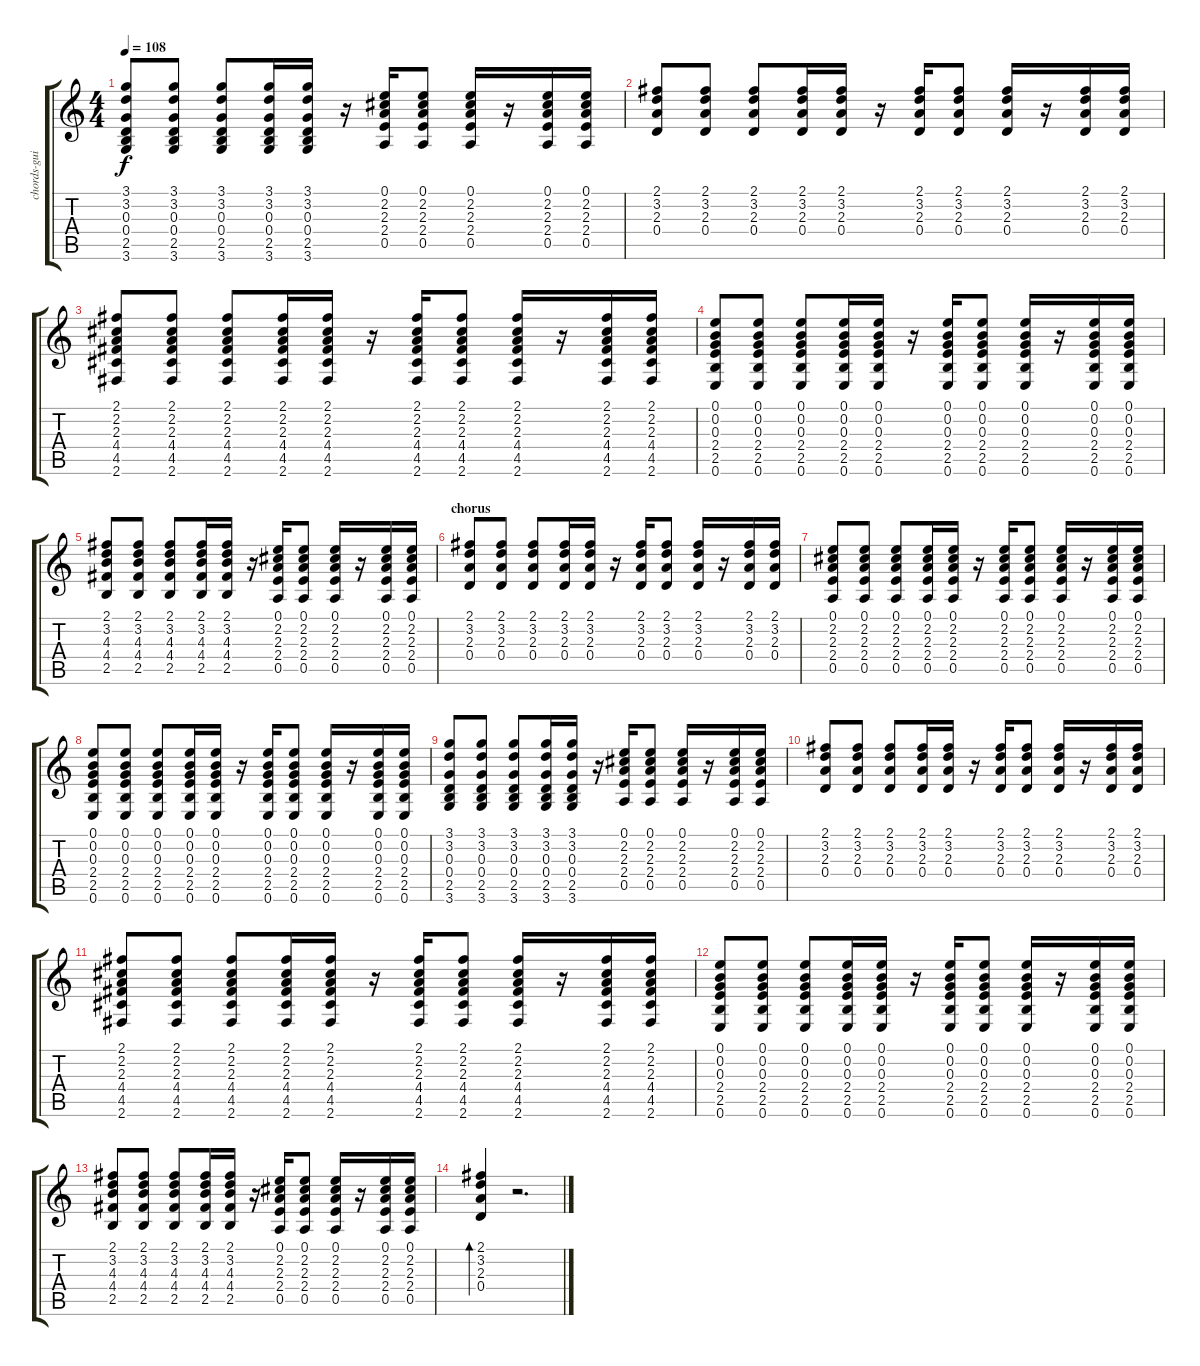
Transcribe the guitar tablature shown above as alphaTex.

\track ("chords-guitar" "chords-gui") {instrument acousticguitarsteel}
\staff {score tabs}
\tuning (E4 B3 G3 D3 A2 E2) {hide}
\ts (4 4)
\tempo 108
\clef g2
\ks c
(3.1 3.2 0.3 0.4 2.5 3.6).8{dy f} (3.1 3.2 0.3 0.4 2.5 3.6).8 (3.1 3.2 0.3 0.4 2.5 3.6).8 (3.1 3.2 0.3 0.4 2.5 3.6).16 (3.1 3.2 0.3 0.4 2.5 3.6).16 r.16 (0.1 2.2 2.3 2.4 0.5).16 (0.1 2.2 2.3 2.4 0.5).8 (0.1 2.2 2.3 2.4 0.5).16 r.16 (0.1 2.2 2.3 2.4 0.5).16 (0.1 2.2 2.3 2.4 0.5).16 |
(2.1 3.2 2.3 0.4).8 (2.1 3.2 2.3 0.4).8 (2.1 3.2 2.3 0.4).8 (2.1 3.2 2.3 0.4).16 (2.1 3.2 2.3 0.4).16 r.16 (2.1 3.2 2.3 0.4).16 (2.1 3.2 2.3 0.4).8 (2.1 3.2 2.3 0.4).16 r.16 (2.1 3.2 2.3 0.4).16 (2.1 3.2 2.3 0.4).16 |
(2.1 2.2 2.3 4.4 4.5 2.6).8 (2.1 2.2 2.3 4.4 4.5 2.6).8 (2.1 2.2 2.3 4.4 4.5 2.6).8 (2.1 2.2 2.3 4.4 4.5 2.6).16 (2.1 2.2 2.3 4.4 4.5 2.6).16 r.16 (2.1 2.2 2.3 4.4 4.5 2.6).16 (2.1 2.2 2.3 4.4 4.5 2.6).8 (2.1 2.2 2.3 4.4 4.5 2.6).16 r.16 (2.1 2.2 2.3 4.4 4.5 2.6).16 (2.1 2.2 2.3 4.4 4.5 2.6).16 |
(0.1 0.2 0.3 2.4 2.5 0.6).8 (0.1 0.2 0.3 2.4 2.5 0.6).8 (0.1 0.2 0.3 2.4 2.5 0.6).8 (0.1 0.2 0.3 2.4 2.5 0.6).16 (0.1 0.2 0.3 2.4 2.5 0.6).16 r.16 (0.1 0.2 0.3 2.4 2.5 0.6).16 (0.1 0.2 0.3 2.4 2.5 0.6).8 (0.1 0.2 0.3 2.4 2.5 0.6).16 r.16 (0.1 0.2 0.3 2.4 2.5 0.6).16 (0.1 0.2 0.3 2.4 2.5 0.6).16 |
(2.1 3.2 4.3 4.4 2.5).8 (2.1 3.2 4.3 4.4 2.5).8 (2.1 3.2 4.3 4.4 2.5).8 (2.1 3.2 4.3 4.4 2.5).16 (2.1 3.2 4.3 4.4 2.5).16 r.16 (0.1 2.2 2.3 2.4 0.5).16 (0.1 2.2 2.3 2.4 0.5).8 (0.1 2.2 2.3 2.4 0.5).16 r.16 (0.1 2.2 2.3 2.4 0.5).16 (0.1 2.2 2.3 2.4 0.5).16 |
\section ("" "chorus")
(2.1 3.2 2.3 0.4).8 (2.1 3.2 2.3 0.4).8 (2.1 3.2 2.3 0.4).8 (2.1 3.2 2.3 0.4).16 (2.1 3.2 2.3 0.4).16 r.16 (2.1 3.2 2.3 0.4).16 (2.1 3.2 2.3 0.4).8 (2.1 3.2 2.3 0.4).16 r.16 (2.1 3.2 2.3 0.4).16 (2.1 3.2 2.3 0.4).16 |
(0.1 2.2 2.3 2.4 0.5).8 (0.1 2.2 2.3 2.4 0.5).8 (0.1 2.2 2.3 2.4 0.5).8 (0.1 2.2 2.3 2.4 0.5).16 (0.1 2.2 2.3 2.4 0.5).16 r.16 (0.1 2.2 2.3 2.4 0.5).16 (0.1 2.2 2.3 2.4 0.5).8 (0.1 2.2 2.3 2.4 0.5).16 r.16 (0.1 2.2 2.3 2.4 0.5).16 (0.1 2.2 2.3 2.4 0.5).16 |
(0.1 0.2 0.3 2.4 2.5 0.6).8 (0.1 0.2 0.3 2.4 2.5 0.6).8 (0.1 0.2 0.3 2.4 2.5 0.6).8 (0.1 0.2 0.3 2.4 2.5 0.6).16 (0.1 0.2 0.3 2.4 2.5 0.6).16 r.16 (0.1 0.2 0.3 2.4 2.5 0.6).16 (0.1 0.2 0.3 2.4 2.5 0.6).8 (0.1 0.2 0.3 2.4 2.5 0.6).16 r.16 (0.1 0.2 0.3 2.4 2.5 0.6).16 (0.1 0.2 0.3 2.4 2.5 0.6).16 |
(3.1 3.2 0.3 0.4 2.5 3.6).8 (3.1 3.2 0.3 0.4 2.5 3.6).8 (3.1 3.2 0.3 0.4 2.5 3.6).8 (3.1 3.2 0.3 0.4 2.5 3.6).16 (3.1 3.2 0.3 0.4 2.5 3.6).16 r.16 (0.1 2.2 2.3 2.4 0.5).16 (0.1 2.2 2.3 2.4 0.5).8 (0.1 2.2 2.3 2.4 0.5).16 r.16 (0.1 2.2 2.3 2.4 0.5).16 (0.1 2.2 2.3 2.4 0.5).16 |
(2.1 3.2 2.3 0.4).8 (2.1 3.2 2.3 0.4).8 (2.1 3.2 2.3 0.4).8 (2.1 3.2 2.3 0.4).16 (2.1 3.2 2.3 0.4).16 r.16 (2.1 3.2 2.3 0.4).16 (2.1 3.2 2.3 0.4).8 (2.1 3.2 2.3 0.4).16 r.16 (2.1 3.2 2.3 0.4).16 (2.1 3.2 2.3 0.4).16 |
(2.1 2.2 2.3 4.4 4.5 2.6).8 (2.1 2.2 2.3 4.4 4.5 2.6).8 (2.1 2.2 2.3 4.4 4.5 2.6).8 (2.1 2.2 2.3 4.4 4.5 2.6).16 (2.1 2.2 2.3 4.4 4.5 2.6).16 r.16 (2.1 2.2 2.3 4.4 4.5 2.6).16 (2.1 2.2 2.3 4.4 4.5 2.6).8 (2.1 2.2 2.3 4.4 4.5 2.6).16 r.16 (2.1 2.2 2.3 4.4 4.5 2.6).16 (2.1 2.2 2.3 4.4 4.5 2.6).16 |
(0.1 0.2 0.3 2.4 2.5 0.6).8 (0.1 0.2 0.3 2.4 2.5 0.6).8 (0.1 0.2 0.3 2.4 2.5 0.6).8 (0.1 0.2 0.3 2.4 2.5 0.6).16 (0.1 0.2 0.3 2.4 2.5 0.6).16 r.16 (0.1 0.2 0.3 2.4 2.5 0.6).16 (0.1 0.2 0.3 2.4 2.5 0.6).8 (0.1 0.2 0.3 2.4 2.5 0.6).16 r.16 (0.1 0.2 0.3 2.4 2.5 0.6).16 (0.1 0.2 0.3 2.4 2.5 0.6).16 |
(2.1 3.2 4.3 4.4 2.5).8 (2.1 3.2 4.3 4.4 2.5).8 (2.1 3.2 4.3 4.4 2.5).8 (2.1 3.2 4.3 4.4 2.5).16 (2.1 3.2 4.3 4.4 2.5).16 r.16 (0.1 2.2 2.3 2.4 0.5).16 (0.1 2.2 2.3 2.4 0.5).8 (0.1 2.2 2.3 2.4 0.5).16 r.16 (0.1 2.2 2.3 2.4 0.5).16 (0.1 2.2 2.3 2.4 0.5).16 |
(2.1 3.2 2.3 0.4).4{bd 240} r.2{d}
